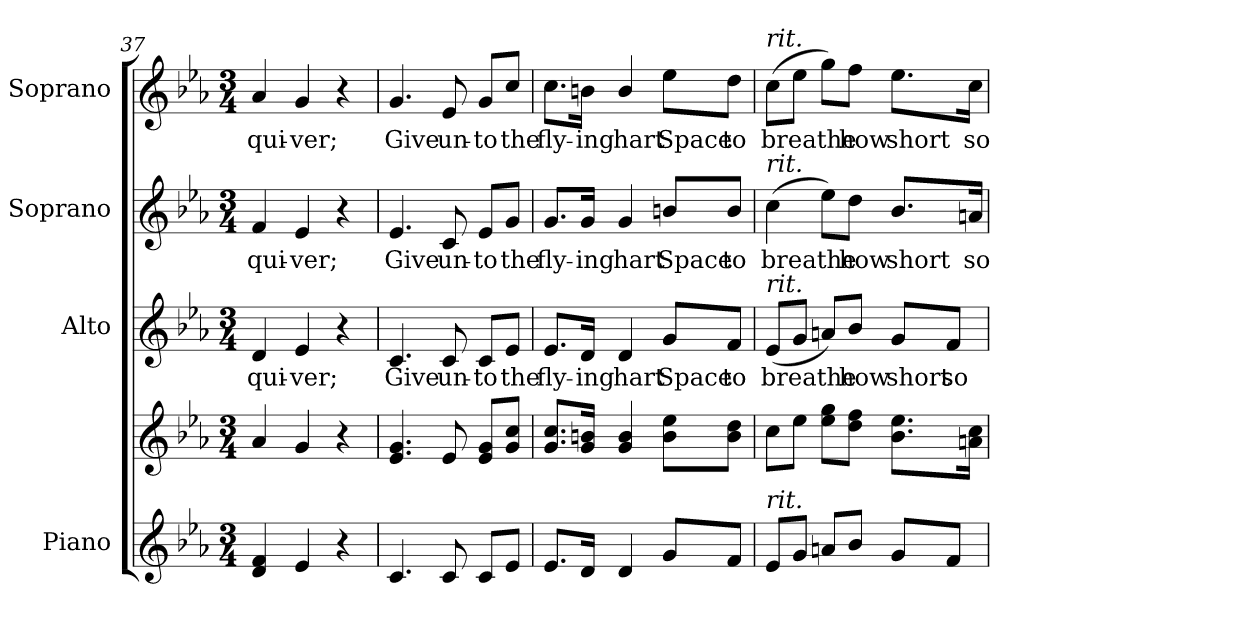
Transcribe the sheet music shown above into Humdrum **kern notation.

**kern	**kern	**kern	**text	**kern	**text	**kern	**text
*part4	*part4	*part3	*part3	*part2	*part2	*part1	*part1
*staff5	*staff4	*staff3	*staff3	*staff2	*staff2	*staff1	*staff1
*I"Piano	*	*I"Alto	*	*I"Soprano	*	*I"Soprano	*
*I'Pno.	*	*I'A.	*	*I'S.	*	*I'S.	*
*clefG2	*clefG2	*clefG2	*	*clefG2	*	*clefG2	*
*k[b-e-a-]	*k[b-e-a-]	*k[b-e-a-]	*	*k[b-e-a-]	*	*k[b-e-a-]	*
*E-:	*E-:	*E-:	*	*E-:	*	*E-:	*
*M3/4	*M3/4	*M3/4	*	*M3/4	*	*M3/4	*
=37	=37	=37	=37	=37	=37	=37	=37
!	!	!	!LO:LY:b:color=#000000	!	!	!	!
!	!	!	!	!	!LO:LY:b:color=#000000	!	!
!	!	!	!	!	!	!	!LO:LY:b:color=#000000
4di/ 4fi	4a-i/	4di/	qui-	4fi/	qui-	4a-i/	qui-
!	!	!	!LO:LY:b:color=#000000	!	!	!	!
!	!	!	!	!	!LO:LY:b:color=#000000	!	!
!	!	!	!	!	!	!	!LO:LY:b:color=#000000
4e-i/	4gi/	4e-i/	-ver;	4e-i/	-ver;	4gi/	-ver;
4r	4r	4r	.	4r	.	4r	.
=38	=38	=38	=38	=38	=38	=38	=38
!	!	!	!LO:LY:b:color=#000000	!	!	!	!
!	!	!	!	!	!LO:LY:b:color=#000000	!	!
!	!	!	!	!	!	!	!LO:LY:b:color=#000000
4.ci/	4.e-i/ 4.gi	4.ci/	Give	4.e-i/	Give	4.gi/	Give
!	!	!	!LO:LY:b:color=#000000	!	!	!	!
!	!	!	!	!	!LO:LY:b:color=#000000	!	!
!	!	!	!	!	!	!	!LO:LY:b:color=#000000
8ci/	8e-i/	8ci/	un-	8ci/	un-	8e-i/	un-
!	!	!	!LO:LY:b:color=#000000	!	!	!	!
!	!	!	!	!	!LO:LY:b:color=#000000	!	!
!	!	!	!	!	!	!	!LO:LY:b:color=#000000
8ci/L	8e-i/ 8gi/L	8ci/L	-to	8e-i/L	-to	8gi/L	-to
!	!	!	!LO:LY:b:color=#000000	!	!	!	!
!	!	!	!	!	!LO:LY:b:color=#000000	!	!
!	!	!	!	!	!	!	!LO:LY:b:color=#000000
8e-i/J	8gi/ 8cci/J	8e-i/J	the	8gi/J	the	8cci/J	the
!!LO:PB:g=z
=39	=39	=39	=39	=39	=39	=39	=39
!	!	!	!LO:LY:b:color=#000000	!	!	!	!
!	!	!	!	!	!LO:LY:b:color=#000000	!	!
!	!	!	!	!	!	!	!LO:LY:b:color=#000000
8.e-i/L	8.gi/ 8.cci/L	8.e-i/L	fly-	8.gi/L	fly-	8.cci\L	fly-
!	!	!	!LO:LY:b:color=#000000	!	!	!	!
!	!	!	!	!	!LO:LY:b:color=#000000	!	!
!	!	!	!	!	!	!	!LO:LY:b:color=#000000
16di/Jk	16gi/ 16bni/Jk	16di/Jk	-ing	16gi/Jk	-ing	16bni\Jk	-ing
!	!	!	!LO:LY:b:color=#000000	!	!	!	!
!	!	!	!	!	!LO:LY:b:color=#000000	!	!
!	!	!	!	!	!	!	!LO:LY:b:color=#000000
4di/	4gi/ 4bi	4di/	hart	4gi/	hart	4bi/	hart
!	!	!	!LO:LY:b:color=#000000	!	!	!	!
!	!	!	!	!	!LO:LY:b:color=#000000	!	!
!	!	!	!	!	!	!	!LO:LY:b:color=#000000
8gi/L	8bi\ 8ee-i\L	8gi/L	Space	8bni/L	Space	8ee-i\L	Space
!	!	!	!LO:LY:b:color=#000000	!	!	!	!
!	!	!	!	!	!LO:LY:b:color=#000000	!	!
!	!	!	!	!	!	!	!LO:LY:b:color=#000000
8fi/J	8bi\ 8ddi\J	8fi/J	to	8bi/J	to	8ddi\J	to
=40	=40	=40	=40	=40	=40	=40	=40
!	!	!	!LO:LY:b:color=#000000	!	!	!	!
!	!	!	!	!	!LO:LY:b:color=#000000	!	!
!	!	!	!	!	!	!LO:TX:a:i:t=rit.	!
!	!	!	!	!LO:TX:a:i:t=rit.	!	!	!
!	!	!LO:TX:a:i:t=rit.	!	!	!	!	!
!LO:TX:a:i:t=rit.	!	!	!	!	!	!	!
!	!	!	!	!	!	!	!LO:LY:b:color=#000000
8e-i/L	8cci\L	(8e-i/L	breathe	(4cci\	breathe	(8cci\L	breathe
8gi/J	8ee-i\J	8gi/J	.	.	.	8ee-i\J	.
8ani/L	8ee-i\ 8ggi\L	8ani/L)	.	8ee-i\L)	.	8ggi\L)	.
!	!	!	!LO:LY:b:color=#000000	!	!	!	!
!	!	!	!	!	!LO:LY:b:color=#000000	!	!
!	!	!	!	!	!	!	!LO:LY:b:color=#000000
8b-i/J	8ddi\ 8ffi\J	8b-i/J	how	8ddi\J	how	8ffi\J	how
!	!	!	!LO:LY:b:color=#000000	!	!	!	!
!	!	!	!	!	!LO:LY:b:color=#000000	!	!
!	!	!	!	!	!	!	!LO:LY:b:color=#000000
8gi/L	8.b-i\ 8.ee-i\L	8gi/L	short	8.b-i/L	short	8.ee-i\L	short
!	!	!	!LO:LY:b:color=#000000	!	!	!	!
8fi/J	.	8fi/J	so	.	.	.	.
!	!	!	!	!	!LO:LY:b:color=#000000	!	!
!	!	!	!	!	!	!	!LO:LY:b:color=#000000
.	16ani\ 16cci\Jk	.	.	16ani/Jk	so	16cci\Jk	so
=	=	=	=	=	=	=	=
*-	*-	*-	*-	*-	*-	*-	*-
